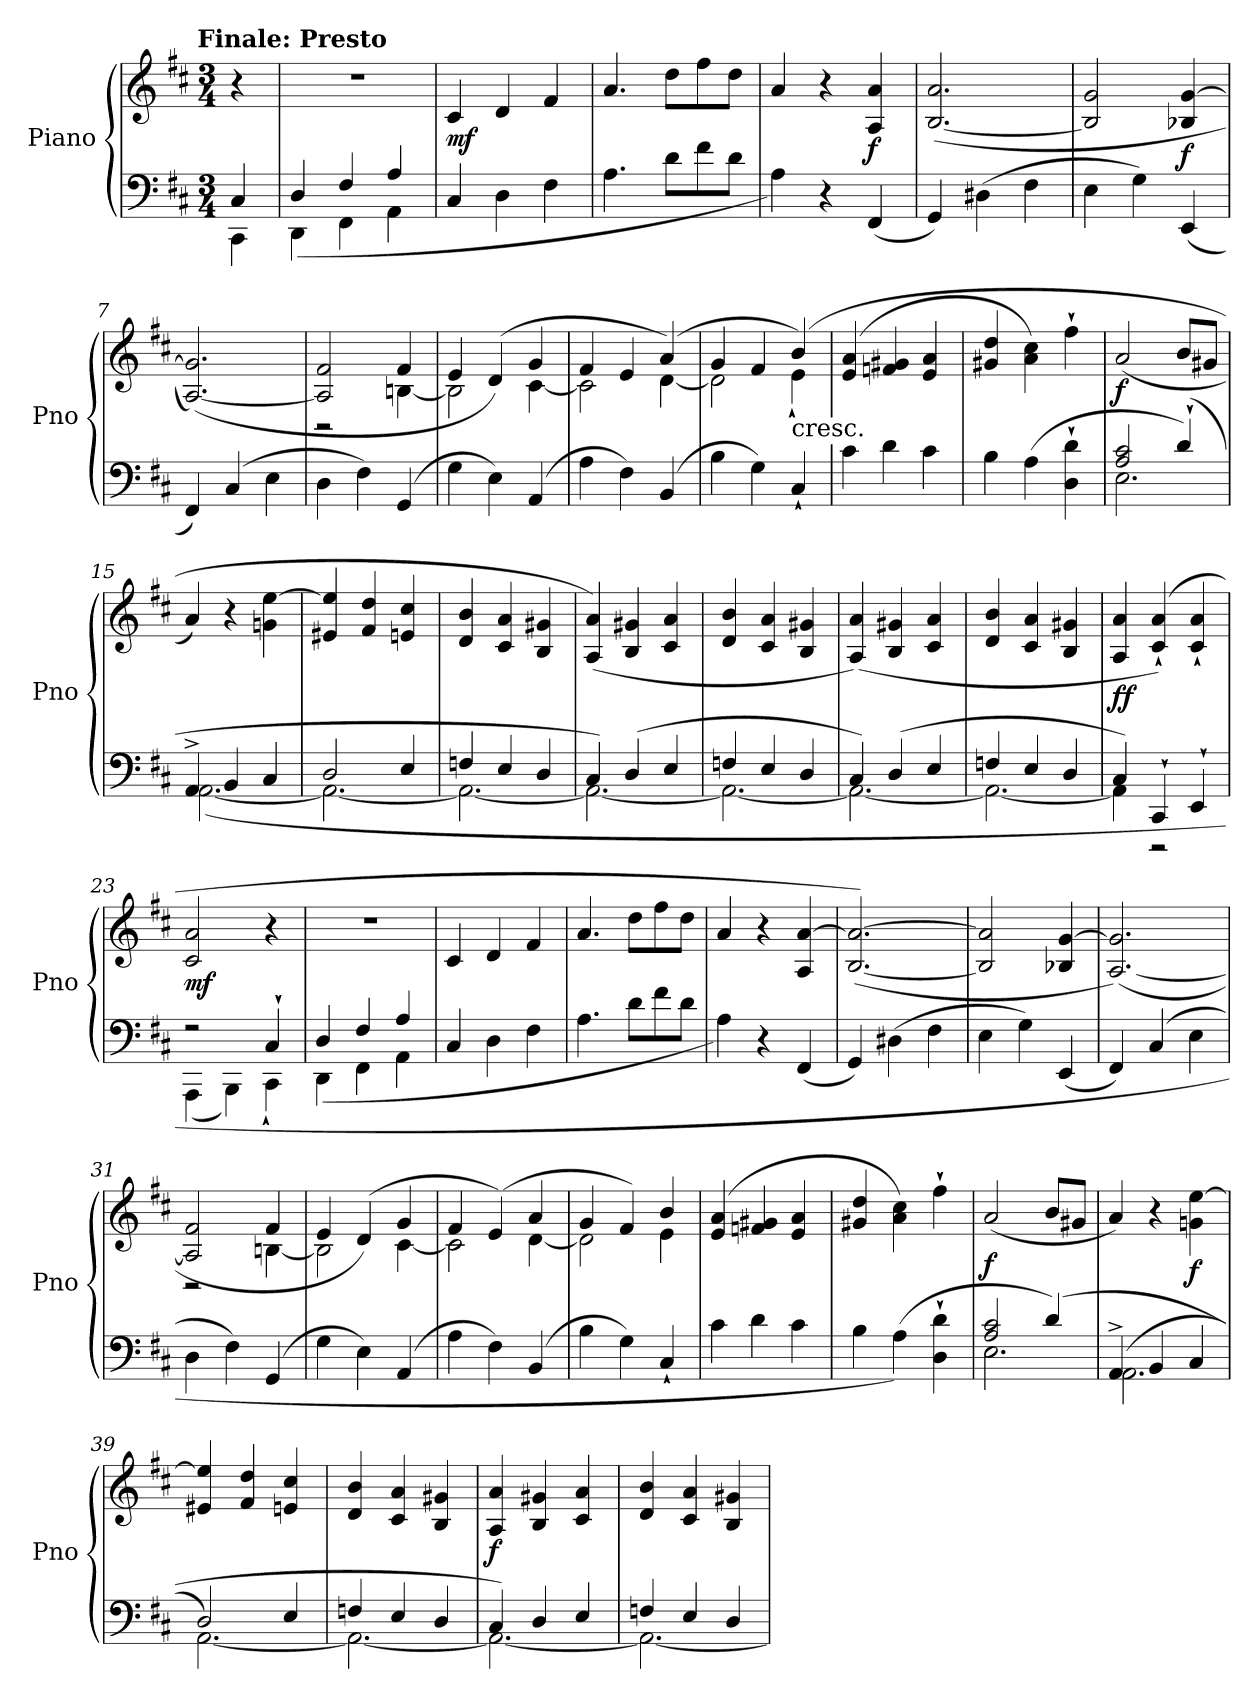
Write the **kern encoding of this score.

**kern	**kern	**dynam
*part1	*part1	*part1
*staff2	*staff1	*staff1/2
*I"Piano	*	*
*I'Pno	*	*
*clefF4	*clefG2	*
*k[f#c#]	*k[f#c#]	*
*D:	*D:	*
!!LO:TX:omd:t=Finale&colon; Presto
*M3/4	*M3/4	*
*MM280	*MM280	*
=	=	=
*^	*	*
4C#/	4CC#\	4r	.
=1	=1	=1	=1
4D/	(4DD\	2.r	.
4F#/	4FF#\	.	.
4A/	4AA\	.	.
*v	*v	*	*
=2	=2	=2
4C#/	4c#/	mf
4D\	4d/	.
4F#\	4f#/	.
=3	=3	=3
4.A\	4.a/	.
8d\L	8dd\L	.
8f#\	8ff#\	.
8d\J	8dd\J	.
=4	=4	=4
4A\)	4a/	.
4r	4r	.
(4FF#/	4A/ 4a/	f
=5	=5	=5
4GG/)	([2.B/ 2.a/	.
(4D#X\	.	.
4F#\	.	.
=6	=6	=6
4E\	2B]/ 2g/	.
4G\)	.	.
(4EE/	4B-X/ [4g/	f
=7	=7	=7
4FF#/)	([2.A/ 2.g]/)	.
(4C#/	.	.
4E\	.	.
=8	=8	=8
*	*^	*
4D\	2A]/ 2f#/	2r	.
4F#\)	.	.	.
(4GG/	4f#/	[4Bn\	.
=9	=9	=9	=9
4G\	4e/	2B\]	.
4E\)	(4d/)	.	.
(4AA/	4g/	[4c#\	.
=10	=10	=10	=10
4A\	4f#/	2c#\]	.
4F#\)	4e/	.	.
(4BB/	(4a/)	[4d\	.
=11	=11	=11	=11
4B\	4g/	2d\]	.
4G\)	4f#/	.	.
!	!LO:TX:c:t=cresc.	!	!
4C#`/	(4b/)	4e`\	.
*	*v	*v	*
=12	=12	=12
4c#\	(4e/ 4a/	.
4d\	4fn/ 4g#X/	.
4c#\	4e/ 4a/	.
=13	=13	=13
4B\	4g#X/ 4dd/	.
(4A\	4a\ 4cc#\)	.
4D`\ 4d`\	4ff#`\	.
=14	=14	=14
*^	*	*
2A/ 2c#/	2.E\	(2a/	f
(4d`/)	.	8b/L	.
.	.	8g#X/J	.
=15	=15	=15	=15
4AA^/	([2.AA\	4a/)	.
4BB/	.	4r	.
4C#/	.	4gn\ [4ee\	.
=16	=16	=16	=16
2D/	2.AA\_	4e#X/ 4ee]/	.
.	.	4f#/ 4dd/	.
4E/	.	4en/ 4cc#/	.
=17	=17	=17	=17
4Fn/	2.AA\_	4d/ 4b/	.
4E/	.	4c#/ 4a/	.
4D/	.	4B/ 4g#X/	.
=18	=18	=18	=18
4C#/)	2.AA\_	(4A/ 4a/)	.
(4D/	.	4B/ 4g#X/	.
4E/	.	4c#/ 4a/	.
=19	=19	=19	=19
4Fn/	2.AA\_	4d/ 4b/	.
4E/	.	4c#/ 4a/	.
4D/	.	4B/ 4g#X/	.
=20	=20	=20	=20
4C#/)	2.AA\_	(4A/ 4a/)	.
(4D/	.	4B/ 4g#X/	.
4E/	.	4c#/ 4a/	.
=21	=21	=21	=21
4Fn/	2.AA\_	4d/ 4b/	.
4E/	.	4c#/ 4a/	.
4D/	.	4B/ 4g#X/	.
=22	=22	=22	=22
4C#/)	4AA\]	4A/ 4a/	ff
4CC#`/	2r	(4c#`/ 4a`/)	.
4EE`/	.	4c#`/ 4a`/	.
=23	=23	=23	=23
2r	(4AAA\	2c#/ 2a/	mf
.	4BBB\)	.	.
4C#`/	4CC#`\	4r	.
=24	=24	=24	=24
4D/	(4DD\	2.r	.
4F#/	4FF#\	.	.
4A/	4AA\	.	.
*v	*v	*	*
=25	=25	=25
4C#/	4c#/	.
4D\	4d/	.
4F#\	4f#/	.
=26	=26	=26
4.A\	4.a/	.
8d\L	8dd\L	.
8f#\	8ff#\	.
8d\J	8dd\J	.
=27	=27	=27
4A\)	4a/	.
4r	4r	.
(4FF#/	4A/ [4a/	.
=28	=28	=28
4GG/)	([2.B/ 2.a_/)	.
(4D#X\	.	.
4F#\	.	.
=29	=29	=29
4E\	2B]/ 2a]/	.
4G\)	.	.
(4EE/	4B-X/ [4g/	.
=30	=30	=30
4FF#/)	([2.A/ 2.g]/)	.
(4C#/	.	.
4E\	.	.
=31	=31	=31
*	*^	*
4D\	2A]/ 2f#/	2r	.
4F#\)	.	.	.
(4GG/	4f#/	[4Bn\	.
=32	=32	=32	=32
4G\	4e/	2B\]	.
4E\)	(4d/)	.	.
(4AA/	4g/	[4c#\	.
=33	=33	=33	=33
4A\	4f#/	2c#\]	.
4F#\)	(4e/)	.	.
(4BB/	4a/	[4d\	.
=34	=34	=34	=34
4B\	4g/	2d\]	.
4G\)	4f#/)	.	.
4C#`/	4b/	4e\	.
=35	=35	=35	=35
!	!LO:TX:c:t=cresc.	!	!
*	*v	*v	*
4c#\	(4e/ 4a/	.
4d\	4fn/ 4g#X/	.
4c#\	4e/ 4a/	.
=36	=36	=36
4B\	4g#X/ 4dd/	.
(4A\)	4a\ 4cc#\)	.
4D`\ 4d`\	4ff#`\	.
=37	=37	=37
*^	*	*
2A/ 2c#/	2.E\	(2a/	f
(4d/)	.	8b/L	.
.	.	8g#X/J	.
=38	=38	=38	=38
(4AA^/	2.AA\	4a/)	.
4BB/	.	4r	.
4C#/	.	4gn\ [4ee\	f
=39	=39	=39	=39
2D/	[2.AA\)	4e#X/ 4ee]/	.
.	.	4f#/ 4dd/	.
4E/	.	4en/ 4cc#/	.
=40	=40	=40	=40
4Fn/	2.AA\_	4d/ 4b/	.
4E/	.	4c#/ 4a/	.
4D/	.	4B/ 4g#X/	.
=41	=41	=41	=41
4C#/)	2.AA\_	4A/ 4a/	f
4D/	.	4B/ 4g#X/	.
4E/	.	4c#/ 4a/	.
=42	=42	=42	=42
4Fn/	2.AA\_	4d/ 4b/	.
4E/	.	4c#/ 4a/	.
4D/	.	4B/ 4g#X/	.
*v	*v	*	*
=	=	=
*-	*-	*-
